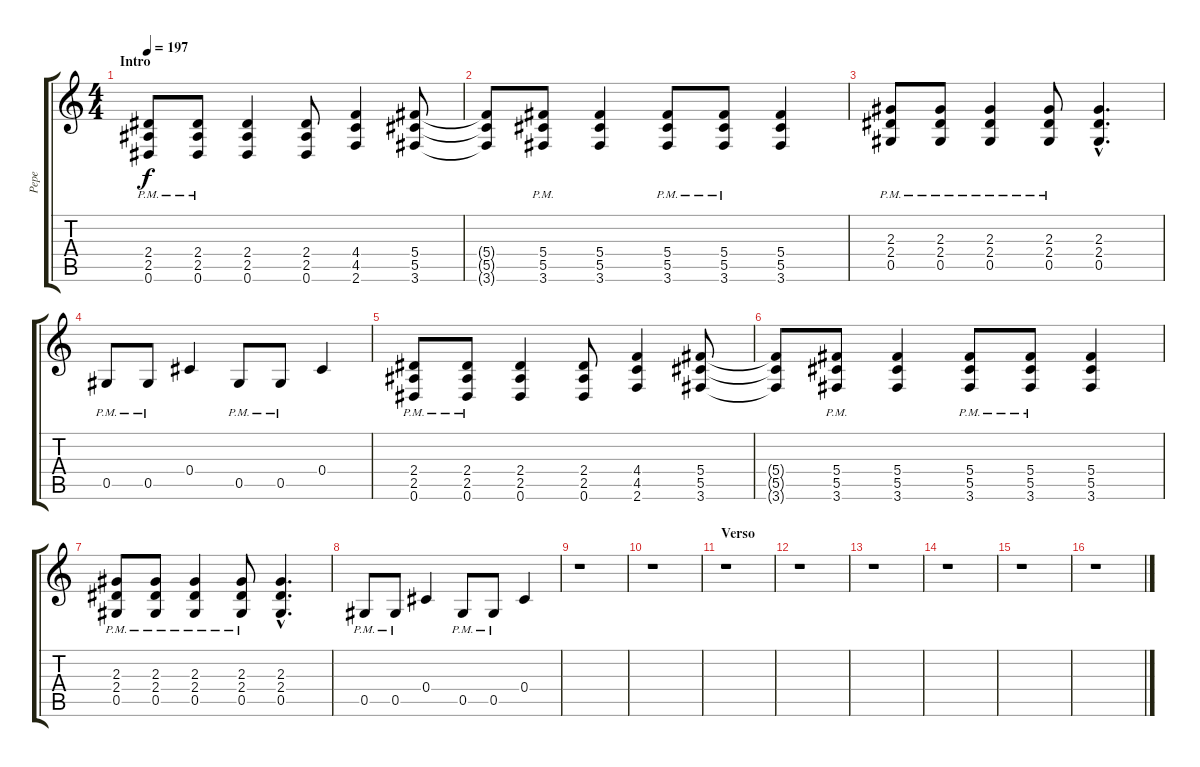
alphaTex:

\track ("Pepe" "Pepe") {instrument distortionguitar}
\staff {score tabs}
\tuning (Eb4 Bb3 Gb3 Db3 Ab2 Eb2) {hide}
\ts (4 4)
\section ("" "Intro")
\tempo 197
\clef g2
\ks c
(2.4{pm} 2.5{pm} 0.6{pm}).8{dy f instrument distortionguitar} (2.4{pm} 2.5{pm} 0.6{pm}).8 (2.4 2.5 0.6).4 (2.4 2.5 0.6).8 (4.4 4.5 2.6).4 (5.4 5.5 3.6).8 |
(5.4{t} 5.5{t} 3.6{t}).8 (5.4{pm} 5.5{pm} 3.6{pm}).8 (5.4 5.5 3.6).4 (5.4{pm} 5.5{pm} 3.6{pm}).8 (5.4{pm} 5.5{pm} 3.6{pm}).8 (5.4 5.5 3.6).4 |
(2.3{pm} 2.4{pm} 0.5{pm}).8 (2.3{pm} 2.4{pm} 0.5{pm}).8 (2.3{pm} 2.4 0.5).4 (2.3{pm} 2.4{pm} 0.5{pm}).8 (2.3{hac} 2.4{hac} 0.5{hac}).4{d} |
0.5{pm}.8 0.5{pm}.8 0.4.4 0.5{pm}.8 0.5{pm}.8 0.4.4 |
(2.4{pm} 2.5{pm} 0.6{pm}).8 (2.4{pm} 2.5{pm} 0.6{pm}).8 (2.4 2.5 0.6).4 (2.4 2.5 0.6).8 (4.4 4.5 2.6).4 (5.4 5.5 3.6).8 |
(5.4{t} 5.5{t} 3.6{t}).8 (5.4{pm} 5.5{pm} 3.6{pm}).8 (5.4 5.5 3.6).4 (5.4{pm} 5.5{pm} 3.6{pm}).8 (5.4{pm} 5.5{pm} 3.6{pm}).8 (5.4 5.5 3.6).4 |
(2.3{pm} 2.4{pm} 0.5{pm}).8 (2.3{pm} 2.4{pm} 0.5{pm}).8 (2.3{pm} 2.4 0.5).4 (2.3{pm} 2.4{pm} 0.5{pm}).8 (2.3{hac} 2.4{hac} 0.5{hac}).4{d} |
0.5{pm}.8 0.5{pm}.8 0.4.4 0.5{pm}.8 0.5{pm}.8 0.4.4 |
r.1 |
r.1 |
\section ("" "Verso")
r.1 |
r.1 |
r.1 |
r.1 |
r.1 |
r.1
